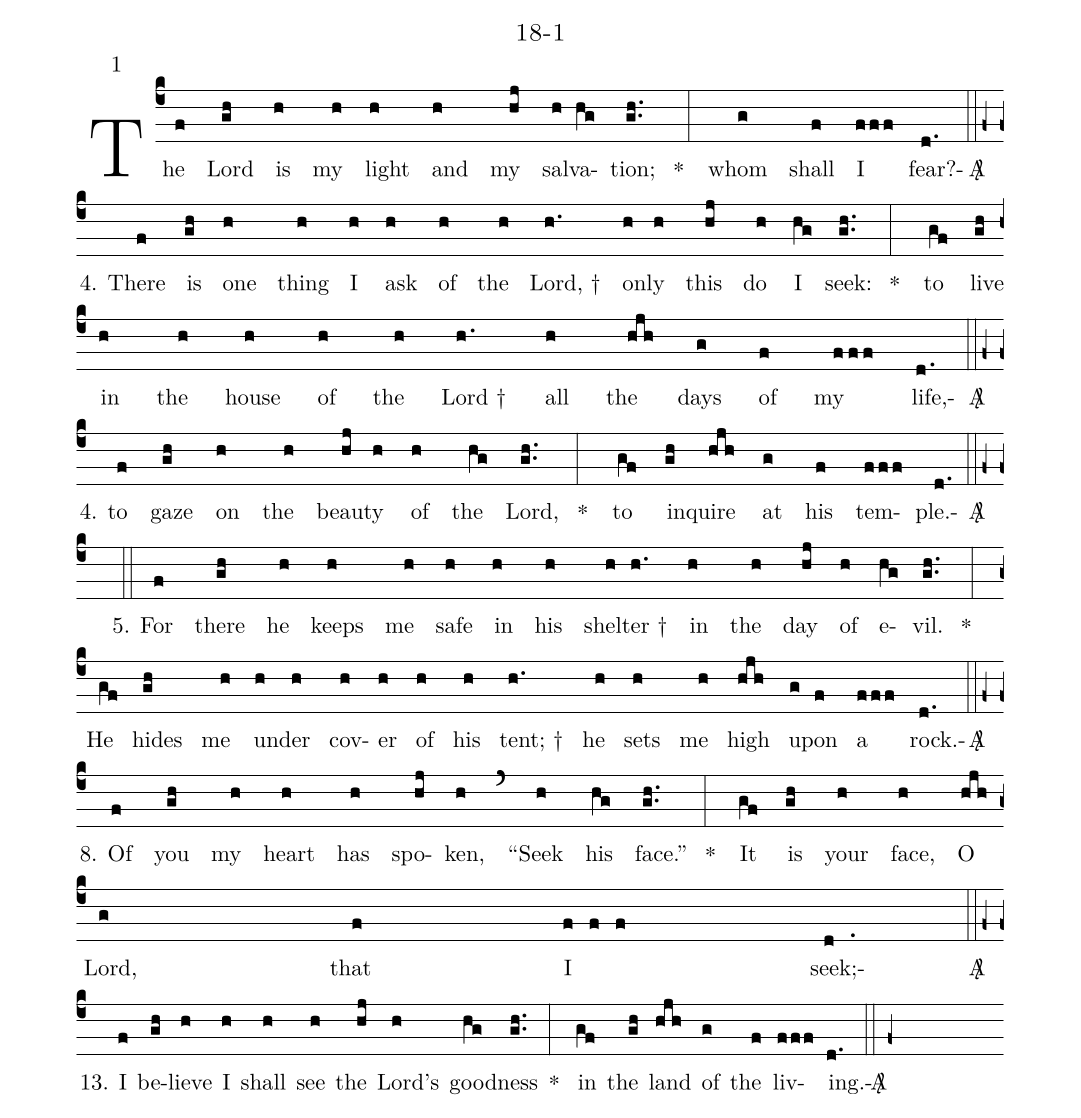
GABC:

name: 18-1;
annotation: 1;
%%
(c4)The(f) Lord(gh) is(h) my(h) light(h) and(h) my(hj) sal(h)va(hg)tion;(gh..) * (:) whom(g) shall(f) I(fff) fear?(d.)<sp>A/</sp>(::f+z)
4. There(f) is(gh) one(h) thing(h) I(h) ask(h) of(h) the(h) Lord, †(h.) on(h)ly(h) this(hj) do(h) I(hg) seek:(gh..) * (:) to(gf) live(gh) in(h) the(h) house(h) of(h) the(h) Lord †(h.) all(h) the(hjh) days(g) of(f) my(fff) life,(d.)<sp>A/</sp>(::f+z)
4. to(f) gaze(gh) on(h) the(h) beau(hj)ty(h) of(h) the(hg) Lord,(gh..) * (:) to(gf) in(gh)quire(hjh) at(g) his(f) tem(fff)ple.(d.)<sp>A/</sp>(::f+z) (::)
5. For(f) there(gh) he(h) keeps(h) me(h) safe(h) in(h) his(h) shel(h)ter †(h.) in(h) the(h) day(hj) of(h) e(hg)vil.(gh..) * (:) He(gf) hides(gh) me(h) un(h)der(h) cov(h)er(h) of(h) his(h) tent; †(h.) he(h) sets(h) me(h) high(hjh) up(g)on(f) a(fff) rock.(d.)<sp>A/</sp>(::f+z)
8. Of(f) you(gh) my(h) heart(h) has(h) spo(hj)ken,(h) (`) “Seek(h) his(hg) face.”(gh..) * (:) It(gf) is(gh) your(h) face,(h) O(hjh) Lord,(g) that(f) I(fff) seek;(d.)<sp>A/</sp>(::f+z)
13. I(f) be(gh)lieve(h) I(h) shall(h) see(h) the(hj) Lord’s(h) good(hg)ness(gh..) * (:) in(gf) the(gh) land(hjh) of(g) the(f) liv(fff)ing.(d.)<sp>A/</sp>(::f+z)
